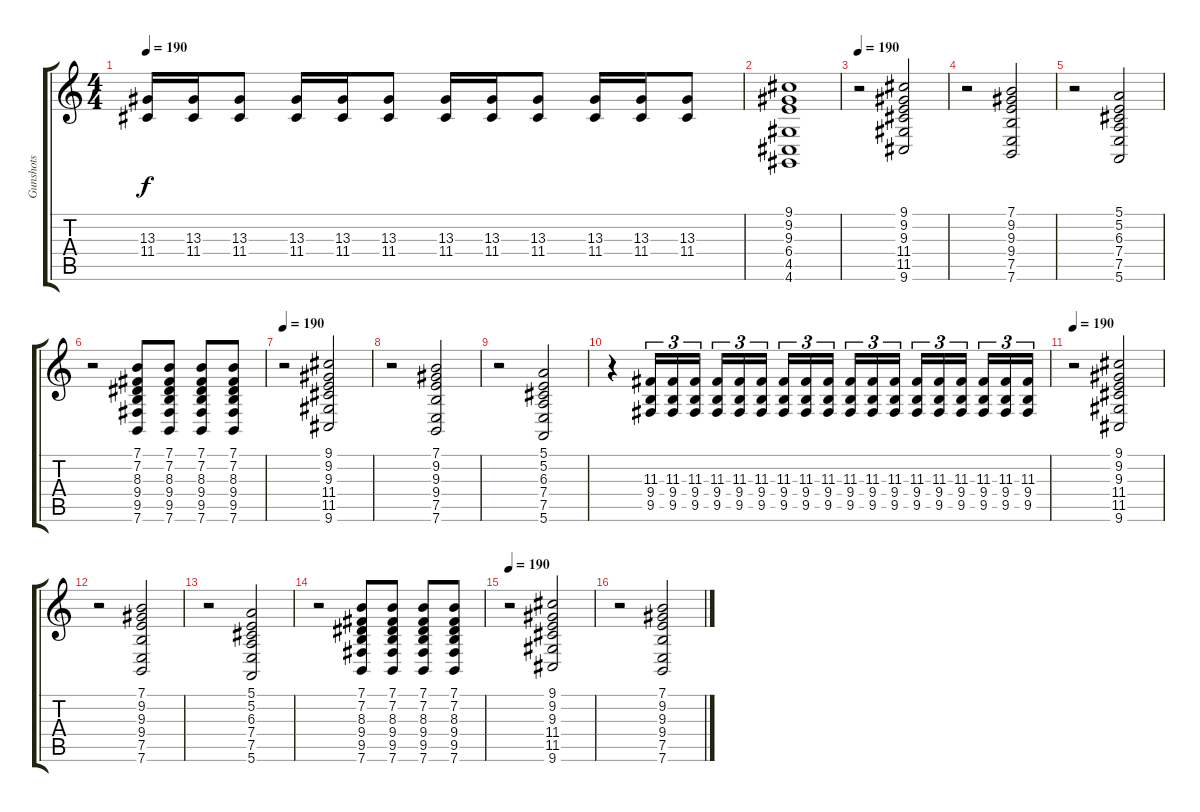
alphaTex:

\track ("Gunshots" "Gunshots") {instrument gunshot}
\staff {score tabs}
\tuning (E4 B3 G3 D3 A2 E2) {hide}
\ts (4 4)
\tempo 190
\tempo 150
\tempo 190
\clef g2
\ks c
(13.3 11.4).16{dy f instrument gunshot} (13.3 11.4).16 (13.3 11.4).8 (13.3 11.4).16 (13.3 11.4).16 (13.3 11.4).8 (13.3 11.4).16 (13.3 11.4).16 (13.3 11.4).8 (13.3 11.4).16 (13.3 11.4).16 (13.3 11.4).8 |
(9.1 9.2 9.3 6.4 4.5 4.6).1 |
\tempo 190
r.2 (9.1 9.2 9.3 11.4 11.5 9.6).2 |
r.2 (7.1 9.2 9.3 9.4 7.5 7.6).2 |
r.2 (5.1 5.2 6.3 7.4 7.5 5.6).2 |
r.2 (7.1 7.2 8.3 9.4 9.5 7.6).8 (7.1 7.2 8.3 9.4 9.5 7.6).8 (7.1 7.2 8.3 9.4 9.5 7.6).8 (7.1 7.2 8.3 9.4 9.5 7.6).8 |
\tempo 190
r.2 (9.1 9.2 9.3 11.4 11.5 9.6).2 |
r.2 (7.1 9.2 9.3 9.4 7.5 7.6).2 |
r.2 (5.1 5.2 6.3 7.4 7.5 5.6).2 |
r.4 (11.3 9.4 9.5).16{tu (3 2)} (11.3 9.4 9.5).16{tu (3 2)} (11.3 9.4 9.5).16{tu (3 2)} (11.3 9.4 9.5).16{tu (3 2)} (11.3 9.4 9.5).16{tu (3 2)} (11.3 9.4 9.5).16{tu (3 2)} (11.3 9.4 9.5).16{tu (3 2)} (11.3 9.4 9.5).16{tu (3 2)} (11.3 9.4 9.5).16{tu (3 2)} (11.3 9.4 9.5).16{tu (3 2)} (11.3 9.4 9.5).16{tu (3 2)} (11.3 9.4 9.5).16{tu (3 2)} (11.3 9.4 9.5).16{tu (3 2)} (11.3 9.4 9.5).16{tu (3 2)} (11.3 9.4 9.5).16{tu (3 2)} (11.3 9.4 9.5).16{tu (3 2)} (11.3 9.4 9.5).16{tu (3 2)} (11.3 9.4 9.5).16{tu (3 2)} |
\tempo 190
r.2 (9.1 9.2 9.3 11.4 11.5 9.6).2 |
r.2 (7.1 9.2 9.3 9.4 7.5 7.6).2 |
r.2 (5.1 5.2 6.3 7.4 7.5 5.6).2 |
r.2 (7.1 7.2 8.3 9.4 9.5 7.6).8 (7.1 7.2 8.3 9.4 9.5 7.6).8 (7.1 7.2 8.3 9.4 9.5 7.6).8 (7.1 7.2 8.3 9.4 9.5 7.6).8 |
\tempo 190
r.2 (9.1 9.2 9.3 11.4 11.5 9.6).2 |
r.2 (7.1 9.2 9.3 9.4 7.5 7.6).2
